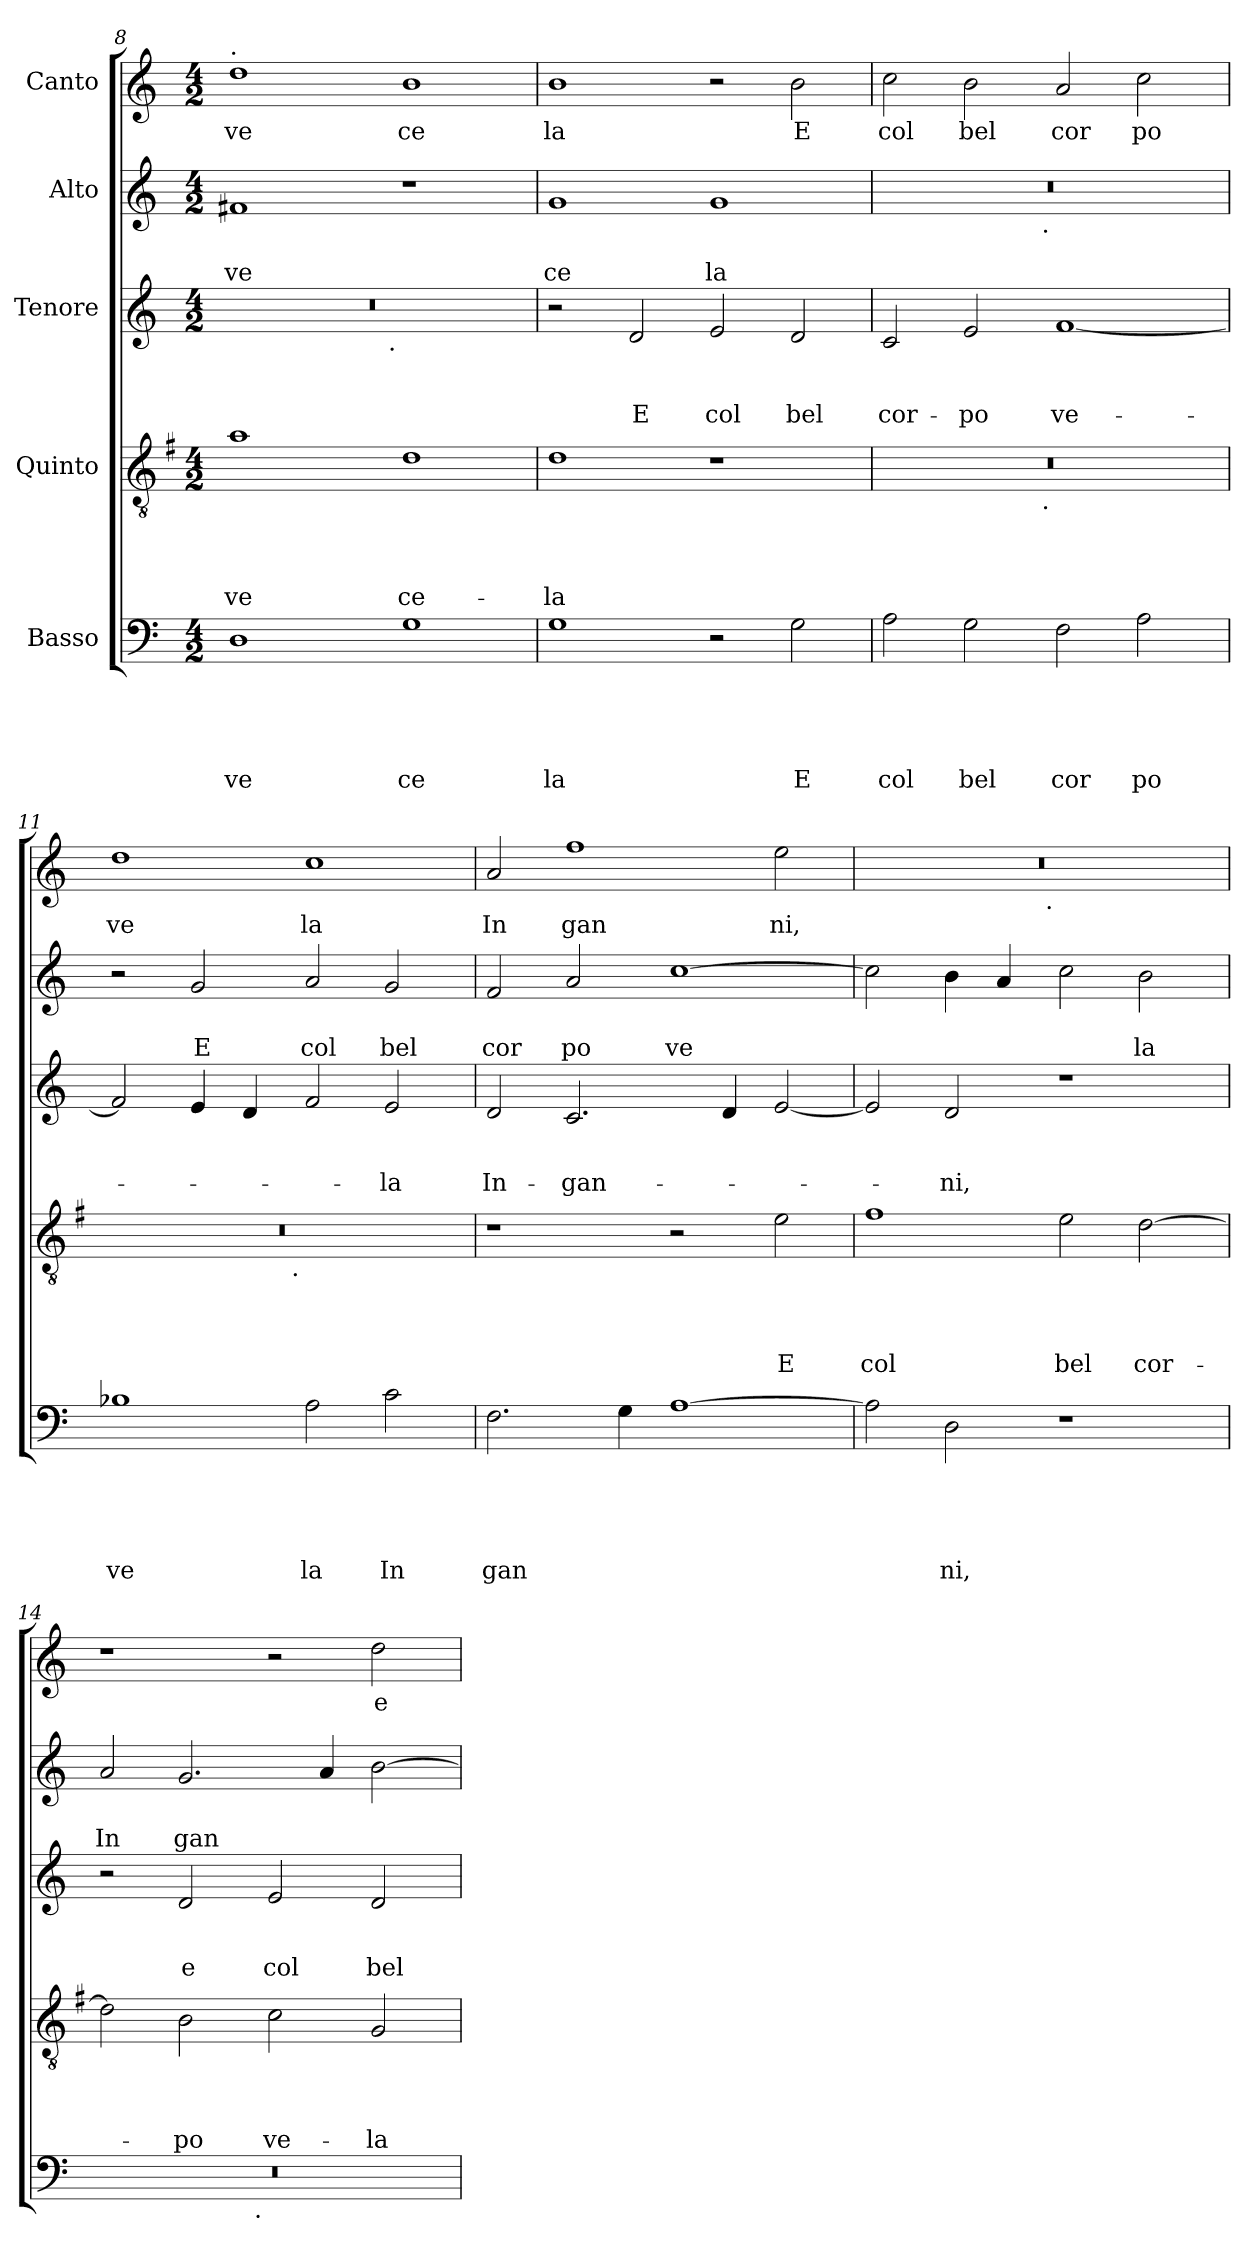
**kern	**text	**text	**text	**text	**text	**kern	**text	**text	**text	**text	**kern	**text	**text	**text	**kern	**text	**text	**kern	**text
*part5	*part5	*part5	*part5	*part5	*part5	*part4	*part4	*part4	*part4	*part4	*part3	*part3	*part3	*part3	*part2	*part2	*part2	*part1	*part1
*staff5	*staff5	*staff5	*staff5	*staff5	*staff5	*staff4	*staff4	*staff4	*staff4	*staff4	*staff3	*staff3	*staff3	*staff3	*staff2	*staff2	*staff2	*staff1	*staff1
*I"Basso	*	*	*	*	*	*I"Quinto	*	*	*	*	*I"Tenore	*	*	*	*I"Alto	*	*	*I"Canto	*
*clefF4	*	*	*	*	*	*clefGv2	*	*	*	*	*clefG2	*	*	*	*clefG2	*	*	*clefG2	*
*	*	*	*	*	*	*ITrd-3c-5	*	*	*	*	*	*	*	*	*	*	*	*	*
*k[]	*	*	*	*	*	*k[]	*	*	*	*	*k[]	*	*	*	*k[]	*	*	*k[]	*
*C:	*	*	*	*	*	*C:	*	*	*	*	*C:	*	*	*	*C:	*	*	*C:	*
*M4/2	*	*	*	*	*	*M4/2	*	*	*	*	*M4/2	*	*	*	*M4/2	*	*	*M4/2	*
=8	=8	=8	=8	=8	=8	=8	=8	=8	=8	=8	=8	=8	=8	=8	=8	=8	=8	=8	=8
!	!	!	!	!	!	!	!	!	!	!	!	!	!	!	!	!	!	!LO:TX:a:t=.	!
!	!	!	!	!	!LO:LY:b	!	!	!	!	!LO:LY:b	!	!	!	!	!	!	!LO:LY:b	!	!LO:LY:b
*	*	*	*	*	*	*	*	*	*	*	*^	*	*	*	*	*	*	*	*
1D	.	.	.	.	ve	1dd	.	.	.	-ve	0r	2ryy	.	.	.	1f#X	.	ve	1dd	ve
.	.	.	.	.	.	.	.	.	.	.	.	4...ryy	.	.	.	.	.	.	.	.
!	!	!	!	!	!	!	!	!	!	!	!	!LO:TX:b:t=.	!	!	!	!	!	!	!	!
.	.	.	.	.	.	.	.	.	.	.	.	1ryy	.	.	.	.	.	.	.	.
!	!	!	!	!	!LO:LY:b	!	!	!	!	!LO:LY:b	!	!	!	!	!	!	!	!	!	!LO:LY:b
1G	.	.	.	.	ce	1g	.	.	.	ce-	.	.	.	.	.	1r	.	.	1b	ce
.	.	.	.	.	.	.	.	.	.	.	.	32ryy	.	.	.	.	.	.	.	.
=9	=9	=9	=9	=9	=9	=9	=9	=9	=9	=9	=9	=9	=9	=9	=9	=9	=9	=9	=9	=9
!	!	!	!	!	!LO:LY:b	!	!	!	!	!LO:LY:b	!	!	!	!	!	!	!	!LO:LY:b	!	!LO:LY:b
*	*	*	*	*	*	*	*	*	*	*	*v	*v	*	*	*	*	*	*	*	*
1G	.	.	.	.	la	1g	.	.	.	-la	2r	.	.	.	1g	.	ce	1b	la
!	!	!	!	!	!	!	!	!	!	!	!	!	!	!LO:LY:b	!	!	!	!	!
.	.	.	.	.	.	.	.	.	.	.	2d/	.	.	E	.	.	.	.	.
!	!	!	!	!	!	!	!	!	!	!	!	!	!	!LO:LY:b	!	!	!LO:LY:b	!	!
2r	.	.	.	.	.	1r	.	.	.	.	2e/	.	.	col	1g	.	la	2r	.
!	!	!	!	!	!LO:LY:b	!	!	!	!	!	!	!	!	!LO:LY:b	!	!	!	!	!LO:LY:b
2G\	.	.	.	.	E	.	.	.	.	.	2d/	.	.	bel	.	.	.	2b\	E
=10	=10	=10	=10	=10	=10	=10	=10	=10	=10	=10	=10	=10	=10	=10	=10	=10	=10	=10	=10
!	!	!	!	!	!LO:LY:b	!	!	!	!	!	!	!	!	!LO:LY:b	!	!	!	!	!LO:LY:b
*	*	*	*	*	*	*^	*	*	*	*	*	*	*	*	*^	*	*	*	*
2A\	.	.	.	.	col	0r	2ryy	.	.	.	.	2c/	.	.	cor-	0r	2ryy	.	.	2cc\	col
!	!	!	!	!	!LO:LY:b	!	!	!	!	!	!	!	!	!	!LO:LY:b	!	!	!	!	!	!LO:LY:b
2G\	.	.	.	.	bel	.	4...ryy	.	.	.	.	2e/	.	.	-po	.	4...ryy	.	.	2b\	bel
!	!	!	!	!	!	!	!	!	!	!	!	!	!	!	!	!	!LO:TX:b:t=.	!	!	!	!
!	!	!	!	!	!	!	!LO:TX:b:t=.	!	!	!	!	!	!	!	!	!	!	!	!	!	!
.	.	.	.	.	.	.	1ryy	.	.	.	.	.	.	.	.	.	1ryy	.	.	.	.
!	!	!	!	!	!LO:LY:b	!	!	!	!	!	!	!	!	!	!LO:LY:b	!	!	!	!	!	!LO:LY:b
2F\	.	.	.	.	cor	.	.	.	.	.	.	[<1f	.	.	ve-	.	.	.	.	2a/	cor
!	!	!	!	!	!LO:LY:b	!	!	!	!	!	!	!	!	!	!	!	!	!	!	!	!LO:LY:b
2A\	.	.	.	.	po	.	.	.	.	.	.	.	.	.	.	.	.	.	.	2cc\	po
.	.	.	.	.	.	.	32ryy	.	.	.	.	.	.	.	.	.	32ryy	.	.	.	.
=11	=11	=11	=11	=11	=11	=11	=11	=11	=11	=11	=11	=11	=11	=11	=11	=11	=11	=11	=11	=11	=11
!	!	!	!	!	!LO:LY:b	!	!	!	!	!	!	!	!	!	!	!	!	!	!	!	!LO:LY:b
*	*	*	*	*	*	*	*	*	*	*	*	*	*	*	*	*v	*v	*	*	*	*
1B-X	.	.	.	.	ve	0r	2ryy	.	.	.	.	2f/]	.	.	.	2r	.	.	1dd	ve
!	!	!	!	!	!	!	!	!	!	!	!	!	!	!	!	!	!	!LO:LY:b	!	!
.	.	.	.	.	.	.	4...ryy	.	.	.	.	4e/	.	.	.	2g/	.	E	.	.
.	.	.	.	.	.	.	.	.	.	.	.	4d/	.	.	.	.	.	.	.	.
!	!	!	!	!	!	!	!LO:TX:b:t=.	!	!	!	!	!	!	!	!	!	!	!	!	!
.	.	.	.	.	.	.	1ryy	.	.	.	.	.	.	.	.	.	.	.	.	.
!	!	!	!	!	!LO:LY:b	!	!	!	!	!	!	!	!	!	!	!	!	!LO:LY:b	!	!LO:LY:b
2A\	.	.	.	.	la	.	.	.	.	.	.	2f/	.	.	.	2a/	.	col	1cc	la
!	!	!	!	!	!LO:LY:b	!	!	!	!	!	!	!	!	!	!LO:LY:b	!	!	!LO:LY:b	!	!
2c\	.	.	.	.	In	.	.	.	.	.	.	2e/	.	.	-la	2g/	.	bel	.	.
.	.	.	.	.	.	.	32ryy	.	.	.	.	.	.	.	.	.	.	.	.	.
=12	=12	=12	=12	=12	=12	=12	=12	=12	=12	=12	=12	=12	=12	=12	=12	=12	=12	=12	=12	=12
!	!	!	!	!	!LO:LY:b	!	!	!	!	!	!	!	!	!	!LO:LY:b	!	!	!LO:LY:b	!	!LO:LY:b
*	*	*	*	*	*	*v	*v	*	*	*	*	*	*	*	*	*	*	*	*	*
2.F\	.	.	.	.	gan	1r	.	.	.	.	2d/	.	.	In-	2f/	.	cor	2a/	In
!	!	!	!	!	!	!	!	!	!	!	!	!	!	!LO:LY:b	!	!	!LO:LY:b	!	!LO:LY:b
.	.	.	.	.	.	.	.	.	.	.	2.c/	.	.	-gan-	2a/	.	po	1ff	gan
4G\	.	.	.	.	.	.	.	.	.	.	.	.	.	.	.	.	.	.	.
!	!	!	!	!	!	!	!	!	!	!	!	!	!	!	!	!	!LO:LY:b	!	!
[<1A	.	.	.	.	.	2r	.	.	.	.	.	.	.	.	[<1cc	.	ve	.	.
.	.	.	.	.	.	.	.	.	.	.	4d/	.	.	.	.	.	.	.	.
!	!	!	!	!	!	!	!	!	!	!LO:LY:b	!	!	!	!	!	!	!	!	!LO:LY:b
.	.	.	.	.	.	2a\	.	.	.	E	[<2e/	.	.	.	.	.	.	2ee\	ni,
!!LO:LB:g=z
=13	=13	=13	=13	=13	=13	=13	=13	=13	=13	=13	=13	=13	=13	=13	=13	=13	=13	=13	=13
!	!	!	!	!	!	!	!	!	!	!LO:LY:b	!	!	!	!	!	!	!	!	!
*	*	*	*	*	*	*	*	*	*	*	*	*	*	*	*	*	*	*^	*
2A\]	.	.	.	.	.	1b	.	.	.	col	2e/]	.	.	.	2cc\]	.	.	0r	2ryy	.
!	!	!	!	!	!LO:LY:b	!	!	!	!	!	!	!	!	!LO:LY:b	!	!	!	!	!	!
2D\	.	.	.	.	ni,	.	.	.	.	.	2d/	.	.	-ni,	4b\	.	.	.	4...ryy	.
.	.	.	.	.	.	.	.	.	.	.	.	.	.	.	4a/	.	.	.	.	.
!	!	!	!	!	!	!	!	!	!	!	!	!	!	!	!	!	!	!	!LO:TX:b:t=.	!
.	.	.	.	.	.	.	.	.	.	.	.	.	.	.	.	.	.	.	1ryy	.
!	!	!	!	!	!	!	!	!	!	!LO:LY:b	!	!	!	!	!	!	!	!	!	!
1r	.	.	.	.	.	2a\	.	.	.	bel	1r	.	.	.	2cc\	.	.	.	.	.
!	!	!	!	!	!	!	!	!	!	!LO:LY:b	!	!	!	!	!	!	!LO:LY:b	!	!	!
.	.	.	.	.	.	[>2g\	.	.	.	cor-	.	.	.	.	2b\	.	la	.	.	.
.	.	.	.	.	.	.	.	.	.	.	.	.	.	.	.	.	.	.	32ryy	.
=14	=14	=14	=14	=14	=14	=14	=14	=14	=14	=14	=14	=14	=14	=14	=14	=14	=14	=14	=14	=14
!	!	!	!	!	!	!	!	!	!	!	!	!	!	!	!	!	!LO:LY:b	!	!	!
*^	*	*	*	*	*	*	*	*	*	*	*	*	*	*	*	*	*	*v	*v	*
0r	2ryy	.	.	.	.	.	2g\]	.	.	.	.	2r	.	.	.	2a/	.	In	1r	.
!	!	!	!	!	!	!	!	!	!	!	!LO:LY:b	!	!	!	!LO:LY:b	!	!	!LO:LY:b	!	!
.	4...ryy	.	.	.	.	.	2e\	.	.	.	-po	2d/	.	.	e	2.g/	.	gan	.	.
!	!LO:TX:b:t=.	!	!	!	!	!	!	!	!	!	!	!	!	!	!	!	!	!	!	!
.	1ryy	.	.	.	.	.	.	.	.	.	.	.	.	.	.	.	.	.	.	.
!	!	!	!	!	!	!	!	!	!	!	!LO:LY:b	!	!	!	!LO:LY:b	!	!	!	!	!
.	.	.	.	.	.	.	2f\	.	.	.	ve-	2e/	.	.	col	.	.	.	2r	.
.	.	.	.	.	.	.	.	.	.	.	.	.	.	.	.	4a/	.	.	.	.
!	!	!	!	!	!	!	!	!	!	!	!LO:LY:b	!	!	!	!LO:LY:b	!	!	!	!	!LO:LY:b
.	.	.	.	.	.	.	2c/	.	.	.	-la	2d/	.	.	bel	[>2b\	.	.	2dd\	e
.	32ryy	.	.	.	.	.	.	.	.	.	.	.	.	.	.	.	.	.	.	.
*v	*v	*	*	*	*	*	*	*	*	*	*	*	*	*	*	*	*	*	*	*
=	=	=	=	=	=	=	=	=	=	=	=	=	=	=	=	=	=	=	=
*-	*-	*-	*-	*-	*-	*-	*-	*-	*-	*-	*-	*-	*-	*-	*-	*-	*-	*-	*-
